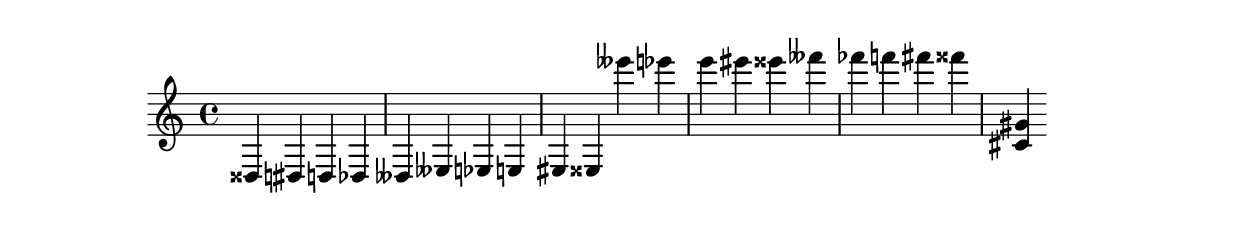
\version "2.11.51"

\header {

  texidoc = "Ledger lines are shortened when there are accidentals.
This happens only for the single ledger line close to the note head,
and only if the accidental is horizontally close to the head.  "
  
}


\relative c {
  disis
  dis
  d
  des
  deses
  eses
  es
  e
  eis
  eisis
  eses'''
  es
  e
  eis
  eisis
  feses
  fes
  f
  fis
  fisis
  <cis,, gis'>
  
} 

